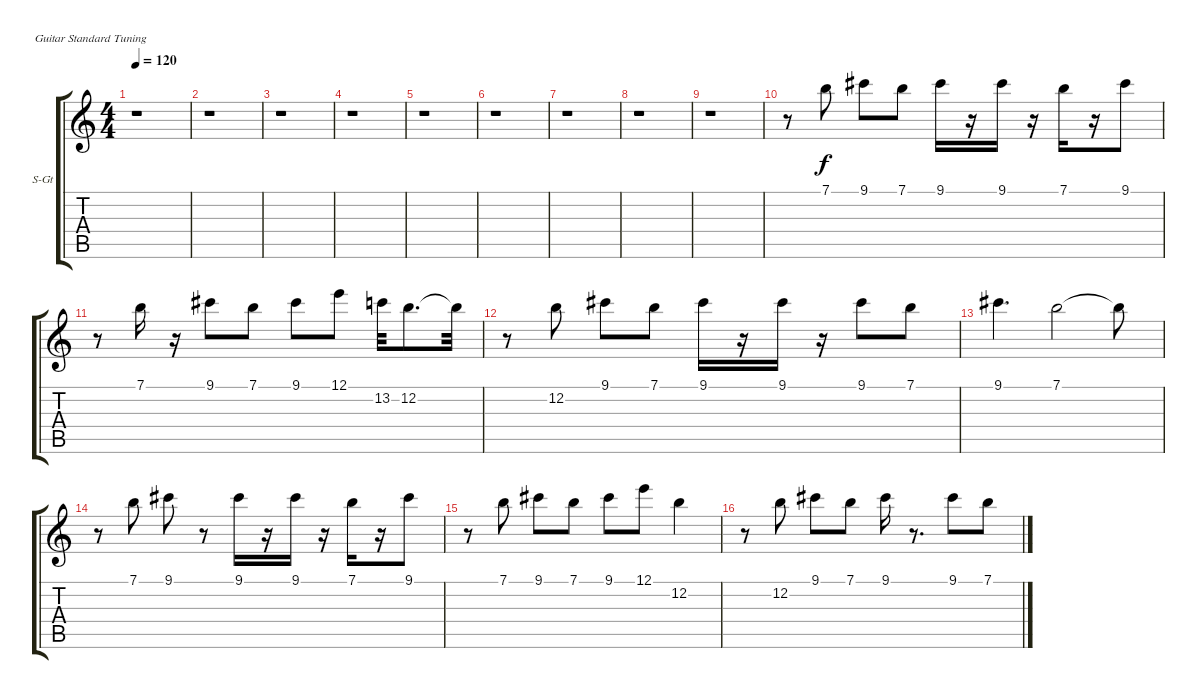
\bracketExtendMode groupsimilarinstruments
\firstSystemTrackNameOrientation horizontal
\otherSystemsTrackNameOrientation horizontal
\track ("Vocal" "S-Gt") {instrument trumpet}
\staff {score tabs}
\tuning (E4 B3 G3 D3 A2 E2)
\displaytranspose 12
\ts (4 4)
\tempo 120
\clef g2
\ks c
r.1{dy f} |
r.1 |
r.1 |
r.1 |
r.1 |
r.1 |
r.1 |
r.1 |
r.1 |
r.8 7.1.8 9.1.8 7.1.8 9.1.16 r.16 9.1.16 r.16 7.1.16 r.16 9.1.8 |
r.8 7.1.16 r.16 9.1.8 7.1.8 9.1.8 12.1.8 13.2.32 12.2.8{d} 12.2{t}.32 |
r.8 12.2.8 9.1.8 7.1.8 9.1.16 r.16 9.1.16 r.16 9.1.8 7.1.8 |
9.1.4{d} 7.1.2 7.1{t}.8 |
r.8 7.1.8 9.1.8 r.8 9.1.16 r.16 9.1.16 r.16 7.1.16 r.16 9.1.8 |
r.8 7.1.8 9.1.8 7.1.8 9.1.8 12.1.8 12.2.4 |
r.8 12.2.8 9.1.8 7.1.8 9.1.16 r.8{d} 9.1.8 7.1.8
